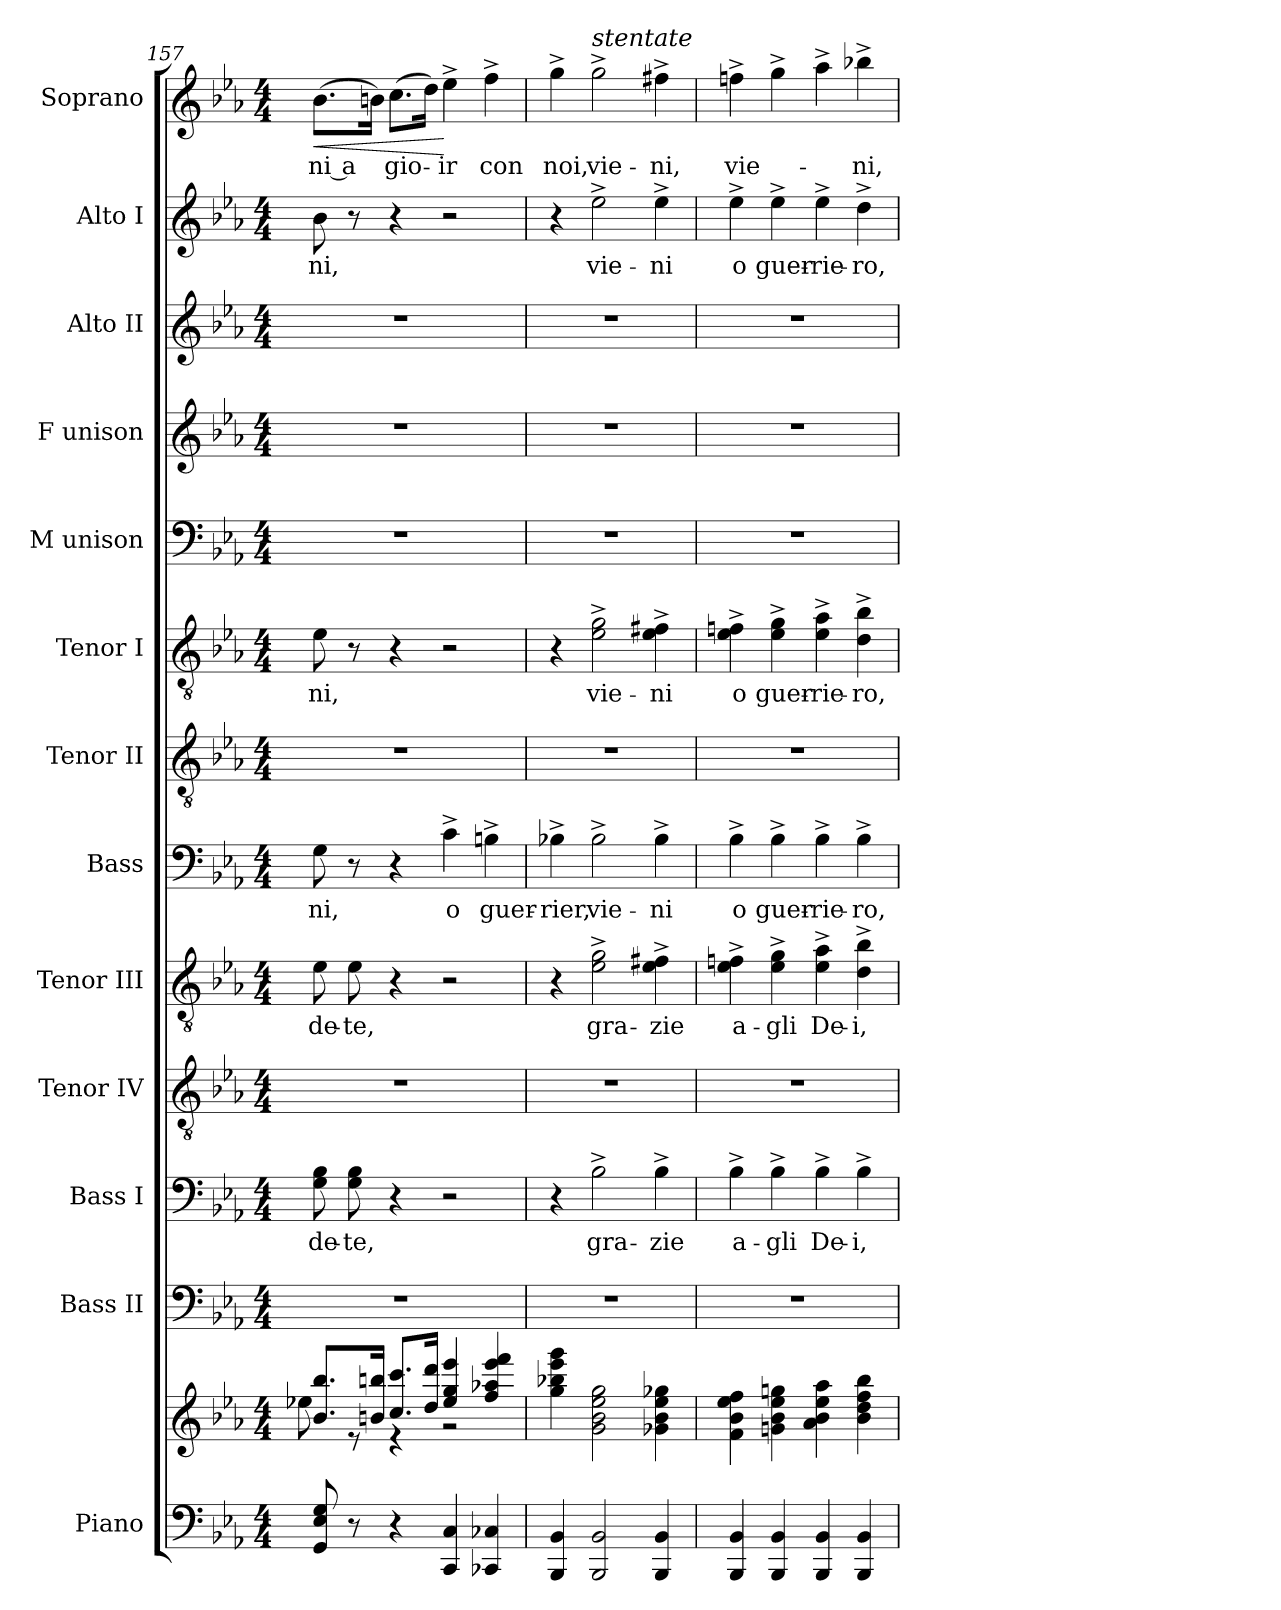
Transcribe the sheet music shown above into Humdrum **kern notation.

**kern	**kern	**kern	**kern	**text	**kern	**kern	**text	**kern	**text	**kern	**kern	**text	**kern	**kern	**kern	**kern	**text	**kern	**text	**dynam
*part13	*part13	*part12	*part11	*part11	*part10	*part9	*part9	*part8	*part8	*part7	*part6	*part6	*part5	*part4	*part3	*part2	*part2	*part1	*part1	*part1
*staff14	*staff13	*staff12	*staff11	*staff11	*staff10	*staff9	*staff9	*staff8	*staff8	*staff7	*staff6	*staff6	*staff5	*staff4	*staff3	*staff2	*staff2	*staff1	*staff1	*staff1
*I"Piano	*	*I"Bass II	*I"Bass I	*	*I"Tenor IV	*I"Tenor III	*	*I"Bass	*	*I"Tenor II	*I"Tenor I	*	*I"M unison	*I"F unison	*I"Alto II	*I"Alto I	*	*I"Soprano	*	*
*I'Pno.	*	*I'B.II	*I'B.I	*	*I'T.IV	*I'T.III	*	*I'B.	*	*I'T.II	*I'T.I	*	*I'M.u.	*I'F.u.	*I'A.II	*I'A.I	*	*I'S.	*	*
!!LO:PB:g=z
*clefF4	*clefG2	*clefF4	*clefF4	*	*clefGv2	*clefGv2	*	*clefF4	*	*clefGv2	*clefGv2	*	*clefF4	*clefG2	*clefG2	*clefG2	*	*clefG2	*	*
*k[b-e-a-]	*k[b-e-a-]	*k[b-e-a-]	*k[b-e-a-]	*	*k[b-e-a-]	*k[b-e-a-]	*	*k[b-e-a-]	*	*k[b-e-a-]	*k[b-e-a-]	*	*k[b-e-a-]	*k[b-e-a-]	*k[b-e-a-]	*k[b-e-a-]	*	*k[b-e-a-]	*	*
*M4/4	*M4/4	*M4/4	*M4/4	*	*M4/4	*M4/4	*	*M4/4	*	*M4/4	*M4/4	*	*M4/4	*M4/4	*M4/4	*M4/4	*	*M4/4	*	*
=157	=157	=157	=157	=157	=157	=157	=157	=157	=157	=157	=157	=157	=157	=157	=157	=157	=157	=157	=157	=157
*	*^	*	*	*	*	*	*	*	*	*	*	*	*	*	*	*	*	*	*	*
!	!	!	!	!	!LO:LY:b	!	!	!LO:LY:b	!	!LO:LY:b	!	!	!LO:LY:b	!	!	!	!	!LO:LY:b	!	!LO:LY:b	!LO:HP:b
8GG/ 8E-/ 8G/	8.b-/ 8.bb-/L	8ee-X\	1r	8G\ 8B-\	-de-	1r	8e-\	-de-	8G\	-ni,	1r	8e-\	-ni,	1r	1r	1r	8b-\	-ni,	(>8.b-\L	ni a	<
!	!	!	!	!	!LO:LY:b	!	!	!LO:LY:b	!	!	!	!	!	!	!	!	!	!	!	!	!
8r	.	8r	.	8G\ 8B-\	-te,	.	8e-\	-te,	8r	.	.	8r	.	.	.	.	8r	.	.	.	.
.	16bn/ 16bbn/Jk	.	.	.	.	.	.	.	.	.	.	.	.	.	.	.	.	.	16bn\Jk)	.	.
!	!	!	!	!	!	!	!	!	!	!	!	!	!	!	!	!	!	!	!	!LO:LY:b	!
4r	8.cc/ 8.ccc/L	4r	.	4r	.	.	4r	.	4r	.	.	4r	.	.	.	.	4r	.	(>8.cc\L	gio-	.
.	16dd/ 16ddd/Jk	.	.	.	.	.	.	.	.	.	.	.	.	.	.	.	.	.	16dd\Jk)	.	.
!	!	!	!	!	!	!	!	!	!	!LO:LY:b	!	!	!	!	!	!	!	!	!	!LO:LY:b	!
4CC/ 4C/	4ee-/ 4gg/ 4eee-/	2r	.	2r	.	.	2r	.	4c^\	o	.	2r	.	.	.	.	2r	.	4ee-^\	-ir	[
!	!	!	!	!	!	!	!	!	!	!LO:LY:b	!	!	!	!	!	!	!	!	!	!LO:LY:b	!
4CC-X/ 4C-X/	4ff/ 4aa-X/ 4eee-/ 4fff/	.	.	.	.	.	.	.	4Bn^\	guer-	.	.	.	.	.	.	.	.	4ff^\	con	.
*	*v	*v	*	*	*	*	*	*	*	*	*	*	*	*	*	*	*	*	*	*	*
=158	=158	=158	=158	=158	=158	=158	=158	=158	=158	=158	=158	=158	=158	=158	=158	=158	=158	=158	=158	=158
!	!	!	!	!	!	!	!	!	!LO:LY:b	!	!	!	!	!	!	!	!	!	!LO:LY:b	!
4BBB-/ 4BB-/	4gg\ 4bb-X\ 4eee-\ 4ggg\	1r	4r	.	1r	4r	.	4B-X^\	-rier,	1r	4r	.	1r	1r	1r	4r	.	4gg^\	noi,	.
!	!	!	!	!	!	!	!	!	!	!	!	!	!	!	!	!	!	!LO:TX:a:i:t=stentate	!	!
!	!	!	!	!LO:LY:b	!	!	!LO:LY:b	!	!LO:LY:b	!	!	!LO:LY:b	!	!	!	!	!LO:LY:b	!	!LO:LY:b	!
2BBB-/ 2BB-/	2g\ 2b-\ 2ee-\ 2gg\	.	2B-^\	gra-	.	2e-\^ 2g\^	gra-	2B-^\	vie-	.	2e-\^ 2g\^	vie-	.	.	.	2ee-^\	vie-	2gg^\	vie-	.
!	!	!	!	!LO:LY:b	!	!	!LO:LY:b	!	!LO:LY:b	!	!	!LO:LY:b	!	!	!	!	!LO:LY:b	!	!LO:LY:b	!
4BBB-/ 4BB-/	4g-X\ 4b-\ 4ee-\ 4gg-X\	.	4B-^\	-zie	.	4e-\^ 4f#X\^	-zie	4B-^\	-ni	.	4e-\^ 4f#X\^	-ni	.	.	.	4ee-^\	-ni	4ff#X^\	-ni,	.
=159	=159	=159	=159	=159	=159	=159	=159	=159	=159	=159	=159	=159	=159	=159	=159	=159	=159	=159	=159	=159
!	!	!	!	!LO:LY:b	!	!	!LO:LY:b	!	!LO:LY:b	!	!	!LO:LY:b	!	!	!	!	!LO:LY:b	!	!LO:LY:b	!
4BBB-/ 4BB-/	4f\ 4b-\ 4ee-\ 4ff\	1r	4B-^\	a-	1r	4e-\^ 4fn\^	a-	4B-^\	o	1r	4e-\^ 4fn\^	o	1r	1r	1r	4ee-^\	o	4ffn^\	vie-	.
!	!	!	!	!LO:LY:b	!	!	!LO:LY:b	!	!LO:LY:b	!	!	!LO:LY:b	!	!	!	!	!LO:LY:b	!	!	!
4BBB-/ 4BB-/	4gn\ 4b-\ 4ee-\ 4ggn\	.	4B-^\	-gli	.	4e-\^ 4g\^	-gli	4B-^\	guer-	.	4e-\^ 4g\^	guer-	.	.	.	4ee-^\	guer-	4gg^\	.	.
!	!	!	!	!LO:LY:b	!	!	!LO:LY:b	!	!LO:LY:b	!	!	!LO:LY:b	!	!	!	!	!LO:LY:b	!	!	!
4BBB-/ 4BB-/	4a-\ 4b-\ 4ee-\ 4aa-\	.	4B-^\	De-	.	4e-\^ 4a-\^	De-	4B-^\	-rie-	.	4e-\^ 4a-\^	-rie-	.	.	.	4ee-^\	-rie-	4aa-^\	.	.
!	!	!	!	!LO:LY:b	!	!	!LO:LY:b	!	!LO:LY:b	!	!	!LO:LY:b	!	!	!	!	!LO:LY:b	!	!LO:LY:b	!
4BBB-/ 4BB-/	4b-\ 4dd\ 4ff\ 4bb-\	.	4B-^\	-i,	.	4d\^ 4b-\^	-i,	4B-^\	-ro,	.	4d\^ 4b-\^	-ro,	.	.	.	4dd^\	-ro,	4bb-X^\	-ni,	.
=	=	=	=	=	=	=	=	=	=	=	=	=	=	=	=	=	=	=	=	=
*-	*-	*-	*-	*-	*-	*-	*-	*-	*-	*-	*-	*-	*-	*-	*-	*-	*-	*-	*-	*-
